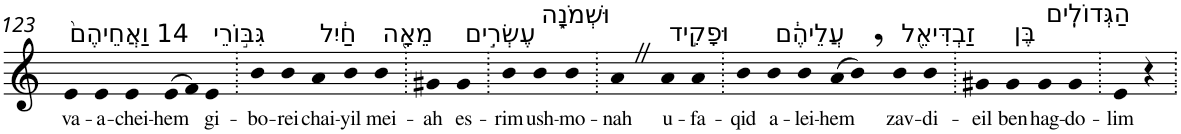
**kern	**text
*part1	*part1
*staff1	*staff1
*I"Piano	*
*I'Pno	*
!!LO:PB:g=z
*clefG2	*
*k[]	*
=123	=123
!LO:TX:a:t=14 וַאֲחֵיהֶם֙	!
!	!LO:LY:b
4e	va-
!	!LO:LY:b
4e	-a-
!	!LO:LY:b
4e	-chei-
!	!LO:LY:b
(>8e	-hem
8f)	.
!LO:TX:a:t=גִּבּ֣וֹרֵי	!
!	!LO:LY:b
4e	gi-
=124.	=124.
!	!LO:LY:b
4b	-bo-
!	!LO:LY:b
4b	-rei
!LO:TX:a:t=חַ֔יִל	!
!	!LO:LY:b
4a	chai-
!	!LO:LY:b
4b	-yil
!LO:TX:a:t=מֵאָ֖ה	!
!	!LO:LY:b
4b	mei-
=125.	=125.
!	!LO:LY:b
4g#X	-ah
!LO:TX:a:t=עֶשְׂרִ֣ים	!
!	!LO:LY:b
4g#	es-
=126.	=126.
!	!LO:LY:b
4b	-rim
!LO:TX:a:t=וּשְׁמֹנָ֑ה	!
!	!LO:LY:b
4b	ush-
!	!LO:LY:b
4b	-mo-
=127.	=127.
!	!LO:LY:b
4aZ	-nah
!LO:TX:a:t=וּפָקִ֣יד	!
!	!LO:LY:b
4a	u-
!	!LO:LY:b
4a	-fa-
=128.	=128.
!	!LO:LY:b
4b	-qid
!LO:TX:a:t=עֲלֵיהֶ֔ם	!
!	!LO:LY:b
4b	a-
!	!LO:LY:b
4b	-lei-
!	!LO:LY:b
(>8a	-hem
8b,)	.
!LO:TX:a:t=זַבְדִּיאֵ֖ל	!
!	!LO:LY:b
4b	zav-
!	!LO:LY:b
4b	-di-
=129.	=129.
!	!LO:LY:b
4g#X	-eil
!LO:TX:a:t=בֶּן	!
!	!LO:LY:b
4g#	ben
!LO:TX:a:t=הַגְּדוֹלִֽים	!
!	!LO:LY:b
4g#	hag-
!	!LO:LY:b
4g#	-do-
=130.	=130.
!	!LO:LY:b
4e	-lim
4r	.
=.	=.
*-	*-
